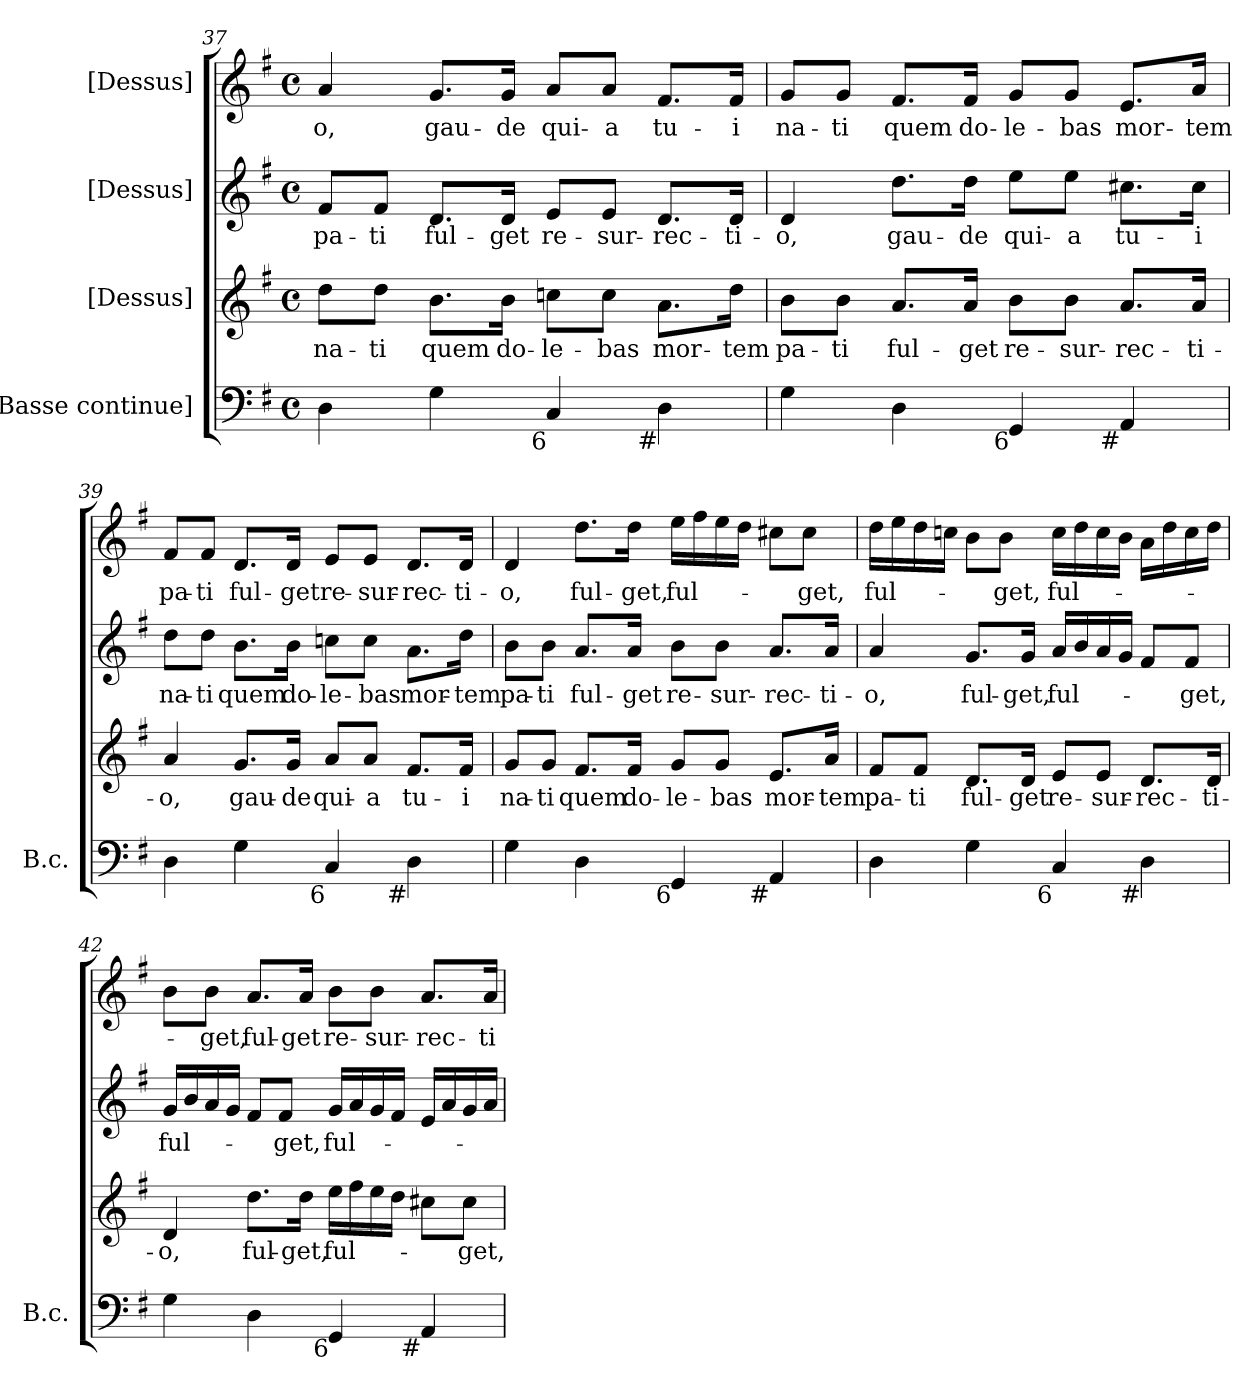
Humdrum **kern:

**kern	**kern	**text	**kern	**text	**kern	**text
*part4	*part3	*part3	*part2	*part2	*part1	*part1
*staff4	*staff3	*staff3	*staff2	*staff2	*staff1	*staff1
*I"[Basse continue]	*I"[Dessus]	*	*I"[Dessus]	*	*I"[Dessus]	*
*I'B.c.	*	*	*	*	*	*
*clefF4	*clefG2	*	*clefG2	*	*clefG2	*
*k[f#]	*k[f#]	*	*k[f#]	*	*k[f#]	*
*G:	*G:	*	*G:	*	*G:	*
*M4/4	*M4/4	*	*M4/4	*	*M4/4	*
*met(c)	*met(c)	*	*met(c)	*	*met(c)	*
=37	=37	=37	=37	=37	=37	=37
!	!	!LO:LY:b:color=#000000	!	!	!	!
!	!	!	!	!LO:LY:b:color=#000000	!	!
!	!	!	!	!	!	!LO:LY:b:color=#000000
4Di\	8ddi\L	na-	8f#i/L	pa-	4ai/	-o,
!	!	!LO:LY:b:color=#000000	!	!	!	!
!	!	!	!	!LO:LY:b:color=#000000	!	!
.	8ddi\J	-ti	8f#i/J	-ti	.	.
!	!	!LO:LY:b:color=#000000	!	!	!	!
!	!	!	!	!LO:LY:b:color=#000000	!	!
!	!	!	!	!	!	!LO:LY:b:color=#000000
4Gi\	8.bi\L	quem	8.di/L	ful-	8.gi/L	gau-
!	!	!LO:LY:b:color=#000000	!	!	!	!
!	!	!	!	!LO:LY:b:color=#000000	!	!
!	!	!	!	!	!	!LO:LY:b:color=#000000
.	16bi\Jk	do-	16di/Jk	-get	16gi/Jk	-de
!	!	!LO:LY:b:color=#000000	!	!	!	!
!	!	!	!	!LO:LY:b:color=#000000	!	!
!LO:TX:b:rj:t=6	!	!	!	!	!	!
!	!	!	!	!	!	!LO:LY:b:color=#000000
4Ci/	8ccni\L	-le-	8ei/L	re-	8ai/L	qui-
!	!	!LO:LY:b:color=#000000	!	!	!	!
!	!	!	!	!LO:LY:b:color=#000000	!	!
!	!	!	!	!	!	!LO:LY:b:color=#000000
.	8cci\J	-bas	8ei/J	-sur-	8ai/J	-a
!	!	!LO:LY:b:color=#000000	!	!	!	!
!	!	!	!	!LO:LY:b:color=#000000	!	!
!LO:TX:b:rj:t=#	!	!	!	!	!	!
!	!	!	!	!	!	!LO:LY:b:color=#000000
4Di\	8.ai\L	mor-	8.di/L	-rec-	8.f#i/L	tu-
!	!	!LO:LY:b:color=#000000	!	!	!	!
!	!	!	!	!LO:LY:b:color=#000000	!	!
!	!	!	!	!	!	!LO:LY:b:color=#000000
.	16ddi\Jk	-tem	16di/Jk	-ti-	16f#i/Jk	-i
=38	=38	=38	=38	=38	=38	=38
!	!	!LO:LY:b:color=#000000	!	!	!	!
!	!	!	!	!LO:LY:b:color=#000000	!	!
!	!	!	!	!	!	!LO:LY:b:color=#000000
4Gi\	8bi\L	pa-	4di/	-o,	8gi/L	na-
!	!	!LO:LY:b:color=#000000	!	!	!	!
!	!	!	!	!	!	!LO:LY:b:color=#000000
.	8bi\J	-ti	.	.	8gi/J	-ti
!	!	!LO:LY:b:color=#000000	!	!	!	!
!	!	!	!	!LO:LY:b:color=#000000	!	!
!	!	!	!	!	!	!LO:LY:b:color=#000000
4Di\	8.ai/L	ful-	8.ddi\L	gau-	8.f#i/L	quem
!	!	!LO:LY:b:color=#000000	!	!	!	!
!	!	!	!	!LO:LY:b:color=#000000	!	!
!	!	!	!	!	!	!LO:LY:b:color=#000000
.	16ai/Jk	-get	16ddi\Jk	-de	16f#i/Jk	do-
!	!	!LO:LY:b:color=#000000	!	!	!	!
!	!	!	!	!LO:LY:b:color=#000000	!	!
!LO:TX:b:rj:t=6	!	!	!	!	!	!
!	!	!	!	!	!	!LO:LY:b:color=#000000
4GGi/	8bi\L	re-	8eei\L	qui-	8gi/L	-le-
!	!	!LO:LY:b:color=#000000	!	!	!	!
!	!	!	!	!LO:LY:b:color=#000000	!	!
!	!	!	!	!	!	!LO:LY:b:color=#000000
.	8bi\J	-sur-	8eei\J	-a	8gi/J	-bas
!	!	!LO:LY:b:color=#000000	!	!	!	!
!	!	!	!	!LO:LY:b:color=#000000	!	!
!LO:TX:b:rj:t=#	!	!	!	!	!	!
!	!	!	!	!	!	!LO:LY:b:color=#000000
4AAi/	8.ai/L	-rec-	8.cc#Xi\L	tu-	8.ei/L	mor-
!	!	!LO:LY:b:color=#000000	!	!	!	!
!	!	!	!	!LO:LY:b:color=#000000	!	!
!	!	!	!	!	!	!LO:LY:b:color=#000000
.	16ai/Jk	-ti-	16cc#i\Jk	-i	16ai/Jk	-tem
!!LO:PB:g=z
=39	=39	=39	=39	=39	=39	=39
!	!	!LO:LY:b:color=#000000	!	!	!	!
!	!	!	!	!LO:LY:b:color=#000000	!	!
!	!	!	!	!	!	!LO:LY:b:color=#000000
4Di\	4ai/	-o,	8ddi\L	na-	8f#i/L	pa-
!	!	!	!	!LO:LY:b:color=#000000	!	!
!	!	!	!	!	!	!LO:LY:b:color=#000000
.	.	.	8ddi\J	-ti	8f#i/J	-ti
!	!	!LO:LY:b:color=#000000	!	!	!	!
!	!	!	!	!LO:LY:b:color=#000000	!	!
!	!	!	!	!	!	!LO:LY:b:color=#000000
4Gi\	8.gi/L	gau-	8.bi\L	quem	8.di/L	ful-
!	!	!LO:LY:b:color=#000000	!	!	!	!
!	!	!	!	!LO:LY:b:color=#000000	!	!
!	!	!	!	!	!	!LO:LY:b:color=#000000
.	16gi/Jk	-de	16bi\Jk	do-	16di/Jk	-get
!	!	!LO:LY:b:color=#000000	!	!	!	!
!	!	!	!	!LO:LY:b:color=#000000	!	!
!LO:TX:b:rj:t=6	!	!	!	!	!	!
!	!	!	!	!	!	!LO:LY:b:color=#000000
4Ci/	8ai/L	qui-	8ccni\L	-le-	8ei/L	re-
!	!	!LO:LY:b:color=#000000	!	!	!	!
!	!	!	!	!LO:LY:b:color=#000000	!	!
!	!	!	!	!	!	!LO:LY:b:color=#000000
.	8ai/J	-a	8cci\J	-bas	8ei/J	-sur-
!	!	!LO:LY:b:color=#000000	!	!	!	!
!	!	!	!	!LO:LY:b:color=#000000	!	!
!LO:TX:b:rj:t=#	!	!	!	!	!	!
!	!	!	!	!	!	!LO:LY:b:color=#000000
4Di\	8.f#i/L	tu-	8.ai\L	mor-	8.di/L	-rec-
!	!	!LO:LY:b:color=#000000	!	!	!	!
!	!	!	!	!LO:LY:b:color=#000000	!	!
!	!	!	!	!	!	!LO:LY:b:color=#000000
.	16f#i/Jk	-i	16ddi\Jk	-tem	16di/Jk	-ti-
=40	=40	=40	=40	=40	=40	=40
!	!	!LO:LY:b:color=#000000	!	!	!	!
!	!	!	!	!LO:LY:b:color=#000000	!	!
!	!	!	!	!	!	!LO:LY:b:color=#000000
4Gi\	8gi/L	na-	8bi\L	pa-	4di/	-o,
!	!	!LO:LY:b:color=#000000	!	!	!	!
!	!	!	!	!LO:LY:b:color=#000000	!	!
.	8gi/J	-ti	8bi\J	-ti	.	.
!	!	!LO:LY:b:color=#000000	!	!	!	!
!	!	!	!	!LO:LY:b:color=#000000	!	!
!	!	!	!	!	!	!LO:LY:b:color=#000000
4Di\	8.f#i/L	quem	8.ai/L	ful-	8.ddi\L	ful-
!	!	!LO:LY:b:color=#000000	!	!	!	!
!	!	!	!	!LO:LY:b:color=#000000	!	!
!	!	!	!	!	!	!LO:LY:b:color=#000000
.	16f#i/Jk	do-	16ai/Jk	-get	16ddi\Jk	-get,
!	!	!LO:LY:b:color=#000000	!	!	!	!
!	!	!	!	!LO:LY:b:color=#000000	!	!
!LO:TX:b:rj:t=6	!	!	!	!	!	!
!	!	!	!	!	!	!LO:LY:b:color=#000000
4GGi/	8gi/L	-le-	8bi\L	re-	16eei\LL	ful-
.	.	.	.	.	16ff#i\	.
!	!	!LO:LY:b:color=#000000	!	!	!	!
!	!	!	!	!LO:LY:b:color=#000000	!	!
.	8gi/J	-bas	8bi\J	-sur-	16eei\	.
.	.	.	.	.	16ddi\JJ	.
!	!	!LO:LY:b:color=#000000	!	!	!	!
!LO:TX:b:rj:t=#	!	!	!	!	!	!
!	!	!	!	!LO:LY:b:color=#000000	!	!
4AAi/	8.ei/L	mor-	8.ai/L	-rec-	8cc#Xi\L	.
!	!	!	!	!	!	!LO:LY:b:color=#000000
.	.	.	.	.	8cc#i\J	-get,
!	!	!LO:LY:b:color=#000000	!	!	!	!
!	!	!	!	!LO:LY:b:color=#000000	!	!
.	16ai/Jk	-tem	16ai/Jk	-ti-	.	.
=41	=41	=41	=41	=41	=41	=41
!	!	!LO:LY:b:color=#000000	!	!	!	!
!	!	!	!	!LO:LY:b:color=#000000	!	!
!	!	!	!	!	!	!LO:LY:b:color=#000000
4Di\	8f#i/L	pa-	4ai/	-o,	16ddi\LL	ful-
.	.	.	.	.	16eei\	.
!	!	!LO:LY:b:color=#000000	!	!	!	!
.	8f#i/J	-ti	.	.	16ddi\	.
.	.	.	.	.	16ccni\JJ	.
!	!	!LO:LY:b:color=#000000	!	!	!	!
!	!	!	!	!LO:LY:b:color=#000000	!	!
4Gi\	8.di/L	ful-	8.gi/L	ful-	8bi\L	.
!	!	!	!	!	!	!LO:LY:b:color=#000000
.	.	.	.	.	8bi\J	-get,
!	!	!LO:LY:b:color=#000000	!	!	!	!
!	!	!	!	!LO:LY:b:color=#000000	!	!
.	16di/Jk	-get	16gi/Jk	-get,	.	.
!	!	!LO:LY:b:color=#000000	!	!	!	!
!	!	!	!	!LO:LY:b:color=#000000	!	!
!LO:TX:b:rj:t=6	!	!	!	!	!	!
!	!	!	!	!	!	!LO:LY:b:color=#000000
4Ci/	8ei/L	re-	16ai/LL	ful-	16cci\LL	ful-
.	.	.	16bi/	.	16ddi\	.
!	!	!LO:LY:b:color=#000000	!	!	!	!
.	8ei/J	-sur-	16ai/	.	16cci\	.
.	.	.	16gi/JJ	.	16bi\JJ	.
!LO:TX:b:rj:t=#	!	!	!	!	!	!
!	!	!LO:LY:b:color=#000000	!	!	!	!
4Di\	8.di/L	-rec-	8f#i/L	.	16ai\LL	.
.	.	.	.	.	16ddi\	.
!	!	!	!	!LO:LY:b:color=#000000	!	!
.	.	.	8f#i/J	-get,	16cci\	.
!	!	!LO:LY:b:color=#000000	!	!	!	!
.	16di/Jk	-ti-	.	.	16ddi\JJ	.
!!LO:LB:g=z
=42	=42	=42	=42	=42	=42	=42
!	!	!LO:LY:b:color=#000000	!	!	!	!
!	!	!	!	!LO:LY:b:color=#000000	!	!
4Gi\	4di/	-o,	16gi/LL	ful-	8bi\L	.
.	.	.	16bi/	.	.	.
!	!	!	!	!	!	!LO:LY:b:color=#000000
.	.	.	16ai/	.	8bi\J	-get,
.	.	.	16gi/JJ	.	.	.
!	!	!LO:LY:b:color=#000000	!	!	!	!
!	!	!	!	!	!	!LO:LY:b:color=#000000
4Di\	8.ddi\L	ful-	8f#i/L	.	8.ai/L	ful-
!	!	!	!	!LO:LY:b:color=#000000	!	!
.	.	.	8f#i/J	-get,	.	.
!	!	!LO:LY:b:color=#000000	!	!	!	!
!	!	!	!	!	!	!LO:LY:b:color=#000000
.	16ddi\Jk	-get,	.	.	16ai/Jk	-get
!	!	!LO:LY:b:color=#000000	!	!	!	!
!	!	!	!	!LO:LY:b:color=#000000	!	!
!LO:TX:b:rj:t=6	!	!	!	!	!	!
!	!	!	!	!	!	!LO:LY:b:color=#000000
4GGi/	16eei\LL	ful-	16gi/LL	ful-	8bi\L	re-
.	16ff#i\	.	16ai/	.	.	.
!	!	!	!	!	!	!LO:LY:b:color=#000000
.	16eei\	.	16gi/	.	8bi\J	-sur-
.	16ddi\JJ	.	16f#i/JJ	.	.	.
!LO:TX:b:rj:t=#	!	!	!	!	!	!
!	!	!	!	!	!	!LO:LY:b:color=#000000
4AAi/	8cc#Xi\L	.	16ei/LL	.	8.ai/L	-rec-
.	.	.	16ai/	.	.	.
!	!	!LO:LY:b:color=#000000	!	!	!	!
.	8cc#i\J	-get,	16gi/	.	.	.
!	!	!	!	!	!	!LO:LY:b:color=#000000
.	.	.	16ai/JJ	.	16ai/Jk	-ti-
=	=	=	=	=	=	=
*-	*-	*-	*-	*-	*-	*-
